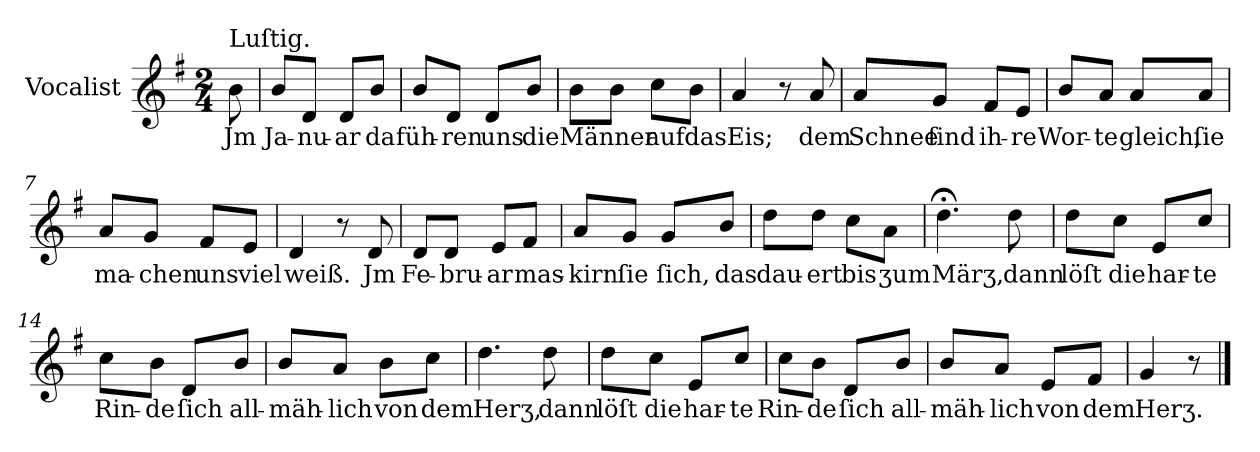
**kern	**text
*part1	*part1
*staff1	*staff1
*I"Vocalist	*
*clefG2	*
*k[f#]	*
*G:	*
*M2/4	*
=	=
!LO:TX:a:t=Luſtig.	!
8b	Jm
=1	=1
8b/L	Ja-
8d/J	-nu-
8d/L	-ar
8b/J	da
=2	=2
8b/L	füh-
8d/J	-ren
8d/L	uns
8b/J	die
=3	=3
8b\L	Männer
8b\J	.
8cc\L	auf
8b\J	das
=4	=4
4a	Eis;
8r	.
8a	dem
=5	=5
8a/L	Schnee
8g/J	ſind
8f#/L	ih-
8e/J	-re
=6	=6
8b/L	Wor-
8a/J	-te
8a/L	gleich,
8a/J	ſie
=7	=7
8a/L	ma-
8g/J	-chen
8f#/L	uns
8e/J	viel
=8	=8
4d	weiß.
8r	.
8d	Jm
=9	=9
8d/L	Fe-
8d/J	-bru-
8e/L	-ar
8f#/J	mas-
=10	=10
8a/L	-kirn
8g/J	ſie
8g/L	ſich,
8b/J	das
=11	=11
8dd\L	dau-
8dd\J	-ert
8cc\L	bis
8a\J	ʒum
=12	=12
4.dd;<	Märʒ,
8dd	dann
=13	=13
8dd\L	löſt
8cc\J	die
8e/L	har-
8cc/J	-te
=14	=14
8cc\L	Rin-
8b\J	-de
8d/L	ſich
8b/J	all-
=15	=15
8b/L	-mäh-
8a/J	-lich
8b\L	von
8cc\J	dem
=16	=16
4.dd	Herʒ,
8dd	dann
=17	=17
8dd\L	löſt
8cc\J	die
8e/L	har-
8cc/J	-te
=18	=18
8cc\L	Rin-
8b\J	-de
8d/L	ſich
8b/J	all-
=19	=19
8b/L	-mäh-
8a/J	-lich
8e/L	von
8f#/J	dem
=20	=20
4g	Herʒ.
8r	.
==	==
*-	*-
